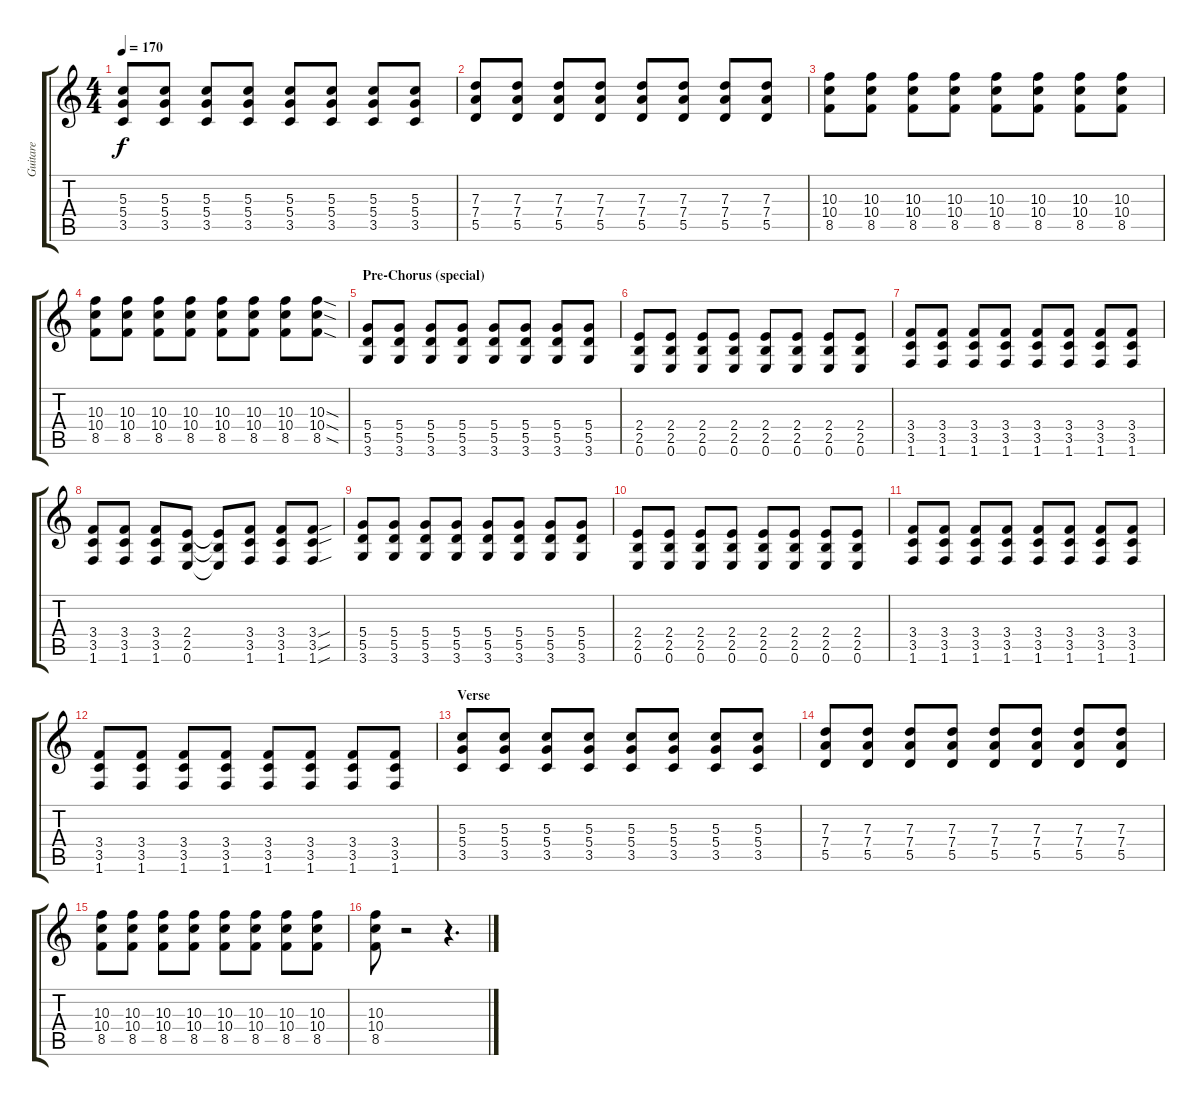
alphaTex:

\track ("Guitare" "Guitare") {instrument distortionguitar}
\staff {score tabs}
\tuning (E4 B3 G3 D3 A2 E2) {hide}
\ts (4 4)
\tempo 170
\clef g2
\ks c
(5.3 5.4 3.5).8{dy f} (5.3 5.4 3.5).8 (5.3 5.4 3.5).8 (5.3 5.4 3.5).8 (5.3 5.4 3.5).8 (5.3 5.4 3.5).8 (5.3 5.4 3.5).8 (5.3 5.4 3.5).8 |
(7.3 7.4 5.5).8 (7.3 7.4 5.5).8 (7.3 7.4 5.5).8 (7.3 7.4 5.5).8 (7.3 7.4 5.5).8 (7.3 7.4 5.5).8 (7.3 7.4 5.5).8 (7.3 7.4 5.5).8 |
(10.3 10.4 8.5).8 (10.3 10.4 8.5).8 (10.3 10.4 8.5).8 (10.3 10.4 8.5).8 (10.3 10.4 8.5).8 (10.3 10.4 8.5).8 (10.3 10.4 8.5).8 (10.3 10.4 8.5).8 |
(10.3 10.4 8.5).8 (10.3 10.4 8.5).8 (10.3 10.4 8.5).8 (10.3 10.4 8.5).8 (10.3 10.4 8.5).8 (10.3 10.4 8.5).8 (10.3 10.4 8.5).8 (10.3{sod} 10.4{sod} 8.5{sod}).8 |
\section ("" "Pre-Chorus (special)")
(5.4 5.5 3.6).8 (5.4 5.5 3.6).8 (5.4 5.5 3.6).8 (5.4 5.5 3.6).8 (5.4 5.5 3.6).8 (5.4 5.5 3.6).8 (5.4 5.5 3.6).8 (5.4 5.5 3.6).8 |
(2.4 2.5 0.6).8 (2.4 2.5 0.6).8 (2.4 2.5 0.6).8 (2.4 2.5 0.6).8 (2.4 2.5 0.6).8 (2.4 2.5 0.6).8 (2.4 2.5 0.6).8 (2.4 2.5 0.6).8 |
(3.4 3.5 1.6).8 (3.4 3.5 1.6).8 (3.4 3.5 1.6).8 (3.4 3.5 1.6).8 (3.4 3.5 1.6).8 (3.4 3.5 1.6).8 (3.4 3.5 1.6).8 (3.4 3.5 1.6).8 |
(3.4 3.5 1.6).8 (3.4 3.5 1.6).8 (3.4 3.5 1.6).8 (2.4 2.5 0.6).8 (2.4{t} 2.5{t} 0.6{t}).8 (3.4 3.5 1.6).8 (3.4 3.5 1.6).8 (3.4{sou} 3.5{sou} 1.6{sou}).8 |
(5.4 5.5 3.6).8 (5.4 5.5 3.6).8 (5.4 5.5 3.6).8 (5.4 5.5 3.6).8 (5.4 5.5 3.6).8 (5.4 5.5 3.6).8 (5.4 5.5 3.6).8 (5.4 5.5 3.6).8 |
(2.4 2.5 0.6).8 (2.4 2.5 0.6).8 (2.4 2.5 0.6).8 (2.4 2.5 0.6).8 (2.4 2.5 0.6).8 (2.4 2.5 0.6).8 (2.4 2.5 0.6).8 (2.4 2.5 0.6).8 |
(3.4 3.5 1.6).8 (3.4 3.5 1.6).8 (3.4 3.5 1.6).8 (3.4 3.5 1.6).8 (3.4 3.5 1.6).8 (3.4 3.5 1.6).8 (3.4 3.5 1.6).8 (3.4 3.5 1.6).8 |
(3.4 3.5 1.6).8 (3.4 3.5 1.6).8 (3.4 3.5 1.6).8 (3.4 3.5 1.6).8 (3.4 3.5 1.6).8 (3.4 3.5 1.6).8 (3.4 3.5 1.6).8 (3.4 3.5 1.6).8 |
\section ("" "Verse")
(5.3 5.4 3.5).8{instrument electricguitarmuted} (5.3 5.4 3.5).8 (5.3 5.4 3.5).8 (5.3 5.4 3.5).8 (5.3 5.4 3.5).8 (5.3 5.4 3.5).8 (5.3 5.4 3.5).8 (5.3 5.4 3.5).8 |
(7.3 7.4 5.5).8 (7.3 7.4 5.5).8 (7.3 7.4 5.5).8 (7.3 7.4 5.5).8 (7.3 7.4 5.5).8 (7.3 7.4 5.5).8 (7.3 7.4 5.5).8 (7.3 7.4 5.5).8 |
(10.3 10.4 8.5).8 (10.3 10.4 8.5).8 (10.3 10.4 8.5).8 (10.3 10.4 8.5).8 (10.3 10.4 8.5).8 (10.3 10.4 8.5).8 (10.3 10.4 8.5).8 (10.3 10.4 8.5).8 |
(10.3 10.4 8.5).8 r.2 r.4{d}
